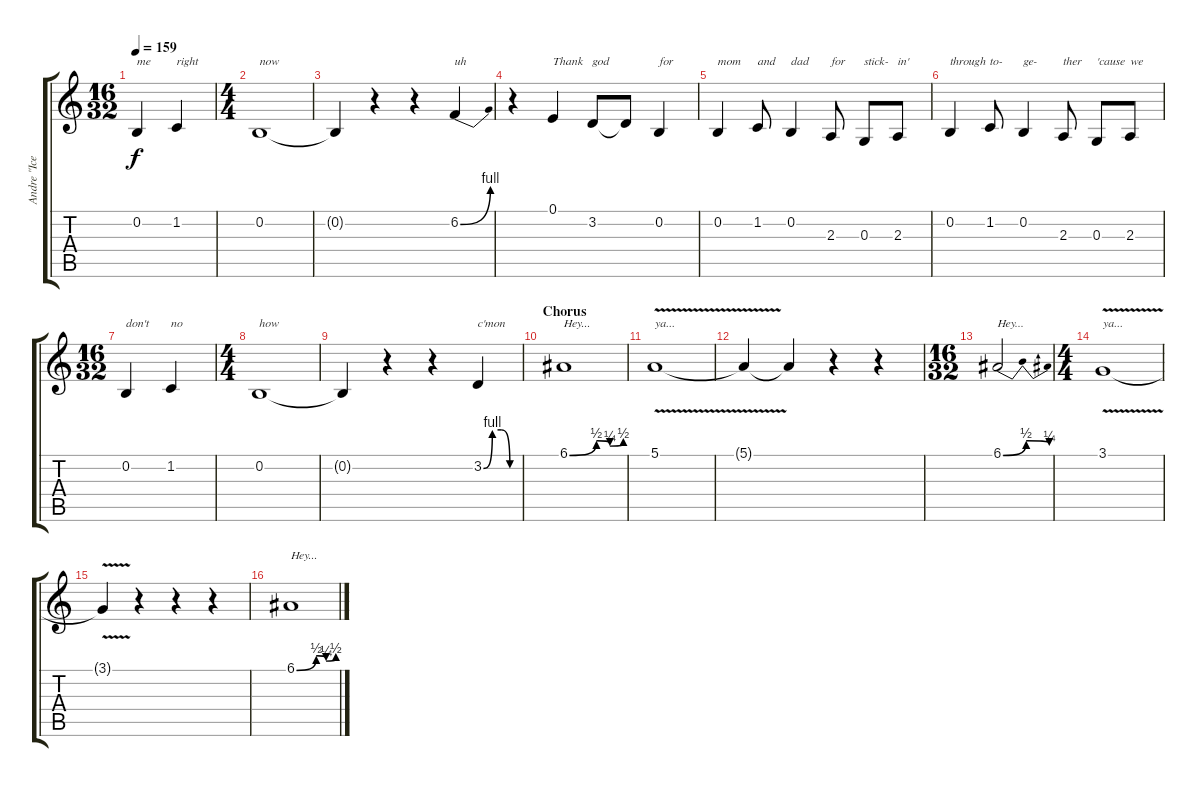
\track ("Andre \"Ice Cold\" 3000(Voice)" "Andre \"Ice") {instrument tenorsax}
\staff {score tabs}
\tuning (E4 B3 G3 D3 A2 E2) {hide}
\ts (16 32)
\tempo 159
\clef g2
\ks c
0.2.4{txt "me" dy f} 1.2.4{txt "right"} |
\ts (4 4)
0.2.1{txt "now"} |
0.2{t}.4 r.4 r.4 6.2{be (bend 0 0 60 4)}.4{txt "uh"} |
r.4 0.1.4{txt "Thank"} 3.2.8{txt "god"} 3.2{t}.8 0.2.4{txt "for"} |
0.2.4{txt "mom"} 1.2.8{txt "and"} 0.2.4{txt "dad"} 2.3.8{txt "for"} 0.3.8{txt "stick-"} 2.3.8{txt "in'"} |
0.2.4{txt "through"} 1.2.8{txt "to-"} 0.2.4{txt "ge-"} 2.3.8{txt "ther"} 0.3.8{txt "'cause"} 2.3.8{txt "we"} |
\ts (16 32)
0.2.4{txt "don't"} 1.2.4{txt "no"} |
\ts (4 4)
0.2.1{txt "how"} |
0.2{t}.4 r.4 r.4 3.2{be (custom 0 0 15 4 30 4 45 0 60 0)}.4{txt "c'mon"} |
\section ("" "Chorus")
6.1{be (custom 0 0 30 2 45 1 60 2)}.1{txt "Hey..." volume 10} |
5.1{v}.1{txt "ya..."} |
5.1{t}.4 5.1{t}.4 r.4 r.4 |
\ts (16 32)
6.1{be (bendrelease 0 0 30 2 30 2 60 1)}.2{txt "Hey..."} |
\ts (4 4)
3.1{v}.1{txt "ya..."} |
3.1{t}.4 r.4 r.4 r.4 |
6.1{be (custom 0 0 30 2 45 1 60 2)}.1{txt "Hey..." volume 10}
